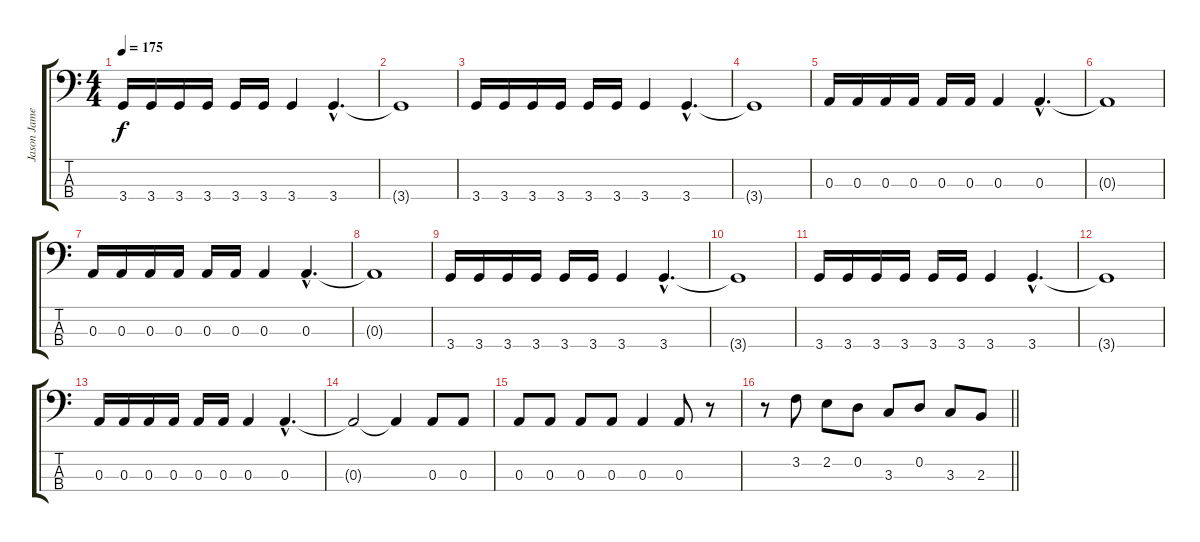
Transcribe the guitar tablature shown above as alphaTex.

\track ("Jason James" "Jason Jame") {instrument electricbasspick}
\staff {score tabs}
\tuning (G2 D2 A1 E1) {hide}
\ts (4 4)
\tempo 175
\clef f4
\ks c
3.4.16{dy f} 3.4.16 3.4.16 3.4.16 3.4.16 3.4.16 3.4.4 3.4{hac}.4{d} |
3.4{t}.1 |
3.4.16 3.4.16 3.4.16 3.4.16 3.4.16 3.4.16 3.4.4 3.4{hac}.4{d} |
3.4{t}.1 |
0.3.16 0.3.16 0.3.16 0.3.16 0.3.16 0.3.16 0.3.4 0.3{hac}.4{d} |
0.3{t}.1 |
0.3.16 0.3.16 0.3.16 0.3.16 0.3.16 0.3.16 0.3.4 0.3{hac}.4{d} |
0.3{t}.1 |
3.4.16 3.4.16 3.4.16 3.4.16 3.4.16 3.4.16 3.4.4 3.4{hac}.4{d} |
3.4{t}.1 |
3.4.16 3.4.16 3.4.16 3.4.16 3.4.16 3.4.16 3.4.4 3.4{hac}.4{d} |
3.4{t}.1 |
0.3.16 0.3.16 0.3.16 0.3.16 0.3.16 0.3.16 0.3.4 0.3{hac}.4{d} |
0.3{t}.2 0.3{t}.4 0.3.8 0.3.8 |
0.3.8 0.3.8 0.3.8 0.3.8 0.3.4 0.3.8 r.8 |
\barLineRight lightlight
r.8 3.2.8 2.2.8 0.2.8 3.3.8 0.2.8 3.3.8 2.3.8
